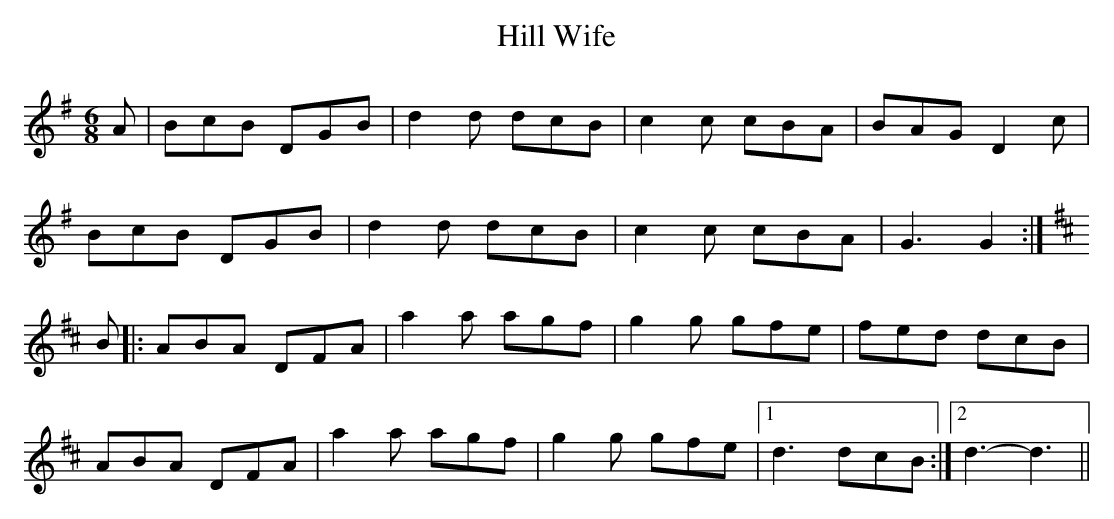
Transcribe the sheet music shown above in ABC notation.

X:1
T: Hill Wife
M: 6/8
L: 1/8
K: G
A|BcB DGB|d2d dcB|c2c cBA|BAG D2c|
BcB DGB|d2d dcB|c2c cBA|G3 G2 :|
K: D
B|:ABA DFA|a2a agf|g2g gfe|fed dcB|
ABA DFA|a2a agf|g2g gfe|1 d3 dcB :|2\
d3-d3||
